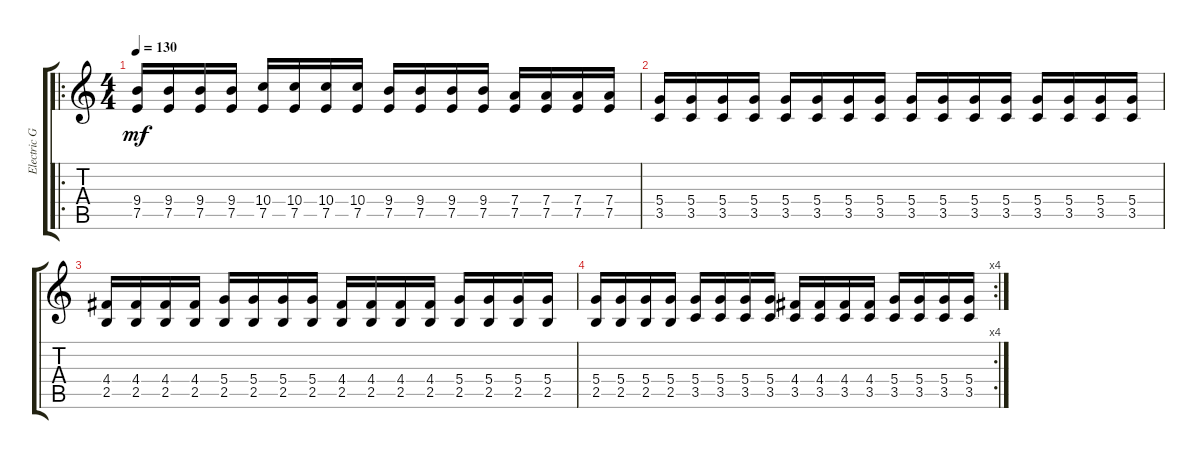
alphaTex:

\track ("Electric Guitar" "Electric G") {instrument overdrivenguitar}
\staff {score tabs}
\tuning (E4 B3 G3 D3 A2 E2) {hide}
\ro
\ts (4 4)
\tempo 130
\clef g2
\ks c
(9.4 7.5).16{dy mf instrument overdrivenguitar} (9.4 7.5).16 (9.4 7.5).16 (9.4 7.5).16 (10.4 7.5).16 (10.4 7.5).16 (10.4 7.5).16 (10.4 7.5).16 (9.4 7.5).16 (9.4 7.5).16 (9.4 7.5).16 (9.4 7.5).16 (7.4 7.5).16 (7.4 7.5).16 (7.4 7.5).16 (7.4 7.5).16 |
(5.4 3.5).16 (5.4 3.5).16 (5.4 3.5).16 (5.4 3.5).16 (5.4 3.5).16 (5.4 3.5).16 (5.4 3.5).16 (5.4 3.5).16 (5.4 3.5).16 (5.4 3.5).16 (5.4 3.5).16 (5.4 3.5).16 (5.4 3.5).16 (5.4 3.5).16 (5.4 3.5).16 (5.4 3.5).16 |
(4.4 2.5).16 (4.4 2.5).16 (4.4 2.5).16 (4.4 2.5).16 (5.4 2.5).16 (5.4 2.5).16 (5.4 2.5).16 (5.4 2.5).16 (4.4 2.5).16 (4.4 2.5).16 (4.4 2.5).16 (4.4 2.5).16 (5.4 2.5).16 (5.4 2.5).16 (5.4 2.5).16 (5.4 2.5).16 |
\rc 4
(5.4 2.5).16 (5.4 2.5).16 (5.4 2.5).16 (5.4 2.5).16 (5.4 3.5).16 (5.4 3.5).16 (5.4 3.5).16 (5.4 3.5).16 (4.4 3.5).16 (4.4 3.5).16 (4.4 3.5).16 (4.4 3.5).16 (5.4 3.5).16 (5.4 3.5).16 (5.4 3.5).16 (5.4 3.5).16
